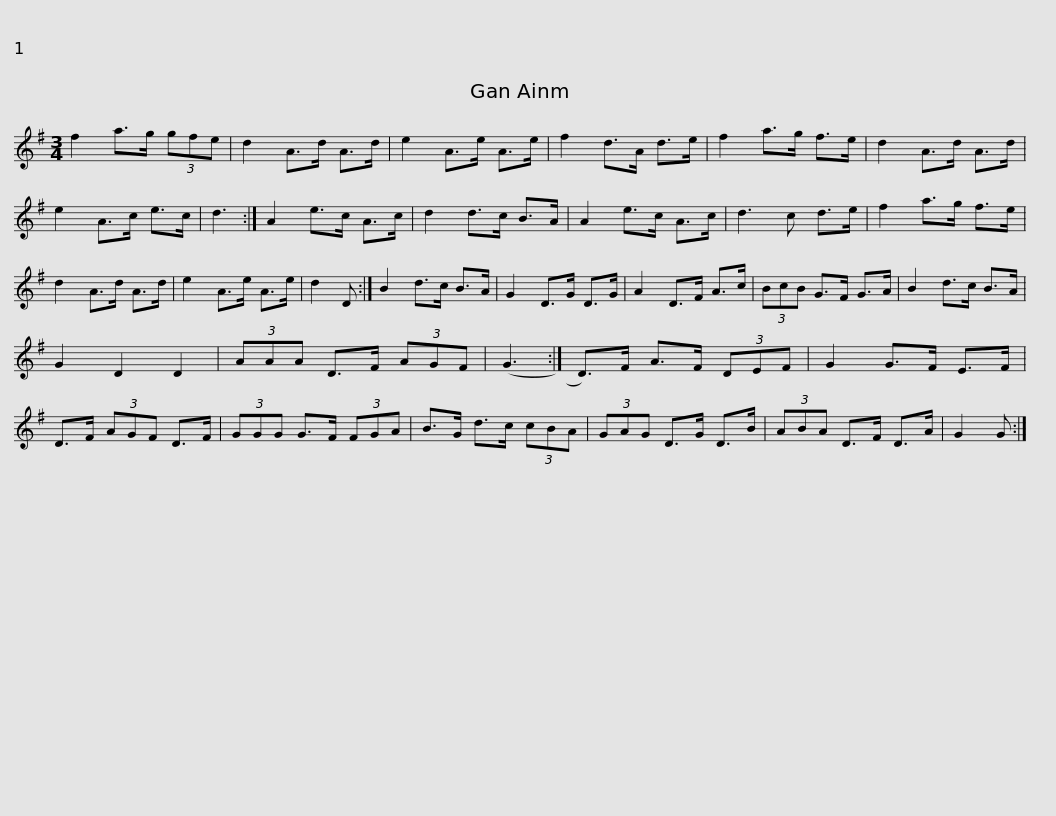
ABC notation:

X:1
L:1/8
M:3/4
I:linebreak $
K:G
V:1 treble
V:1
 f2 a>g (3gfe | d2 A>d A>d | e2 A>e A>e | f2 d>A d>e | f2 a>g f>e | %5
 d2 A>d A>d | e2 A>c e>c | d3 :|$ A2 e>c A>c | d2 d>c B>A | %10
 A2 e>c A>c | d3 c d>e | f2 a>g f>e | d2 A>d A>d | e2 A>e A>e | %15
 d2 D :|$ B2 d>c B>A | G2 D>G D>G | A2 D>F A>c | (3BcB G>F G>A | %20
 B2 d>c B>A | G2 D2 D2 | (3AAA D>F (3AGF | (G3 :|$ D>)F A>F (3DEF | %25
 G2 G>F E>F | D>F (3AGF D>F | (3GGG G>F (3FGA | B>G d>c (3cBA | (3GAG D>G D>B |$ %30
 (3ABA D>F D>A | G2 G :| %32
